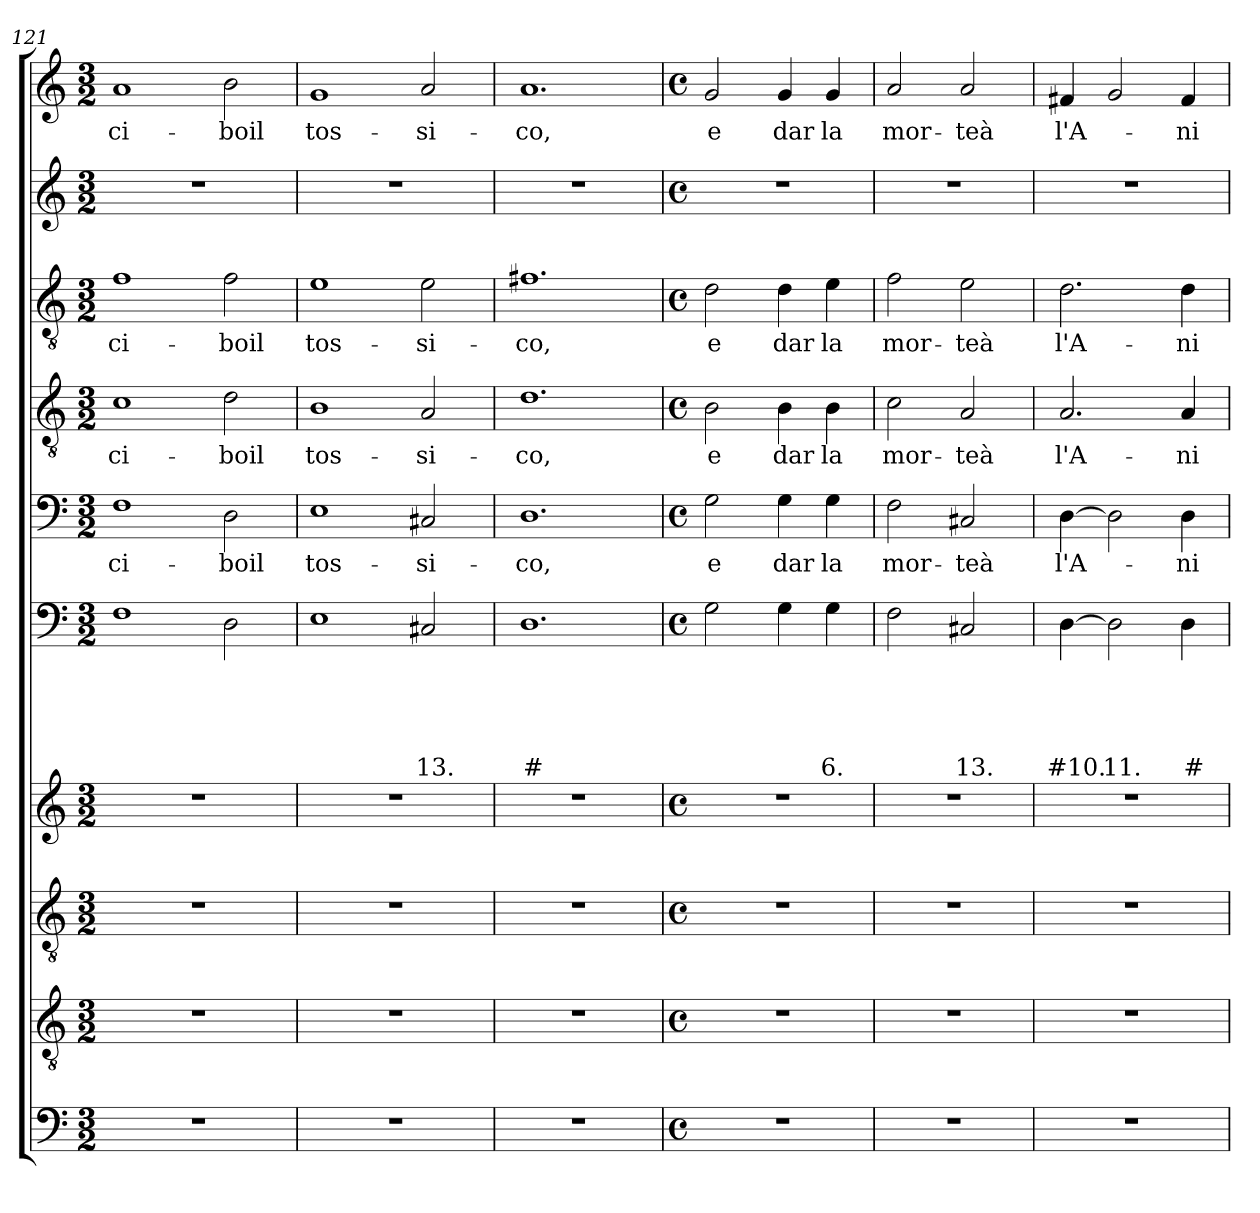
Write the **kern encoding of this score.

**kern	**kern	**kern	**kern	**kern	**text	**text	**text	**text	**text	**kern	**text	**kern	**text	**kern	**text	**kern	**kern	**text
*part10	*part9	*part8	*part7	*part6	*part6	*part6	*part6	*part6	*part6	*part5	*part5	*part4	*part4	*part3	*part3	*part2	*part1	*part1
*staff10	*staff9	*staff8	*staff7	*staff6	*staff6	*staff6	*staff6	*staff6	*staff6	*staff5	*staff5	*staff4	*staff4	*staff3	*staff3	*staff2	*staff1	*staff1
!!LO:PB:g=z
*clefF4	*clefGv2	*clefGv2	*clefG2	*clefF4	*	*	*	*	*	*clefF4	*	*clefGv2	*	*clefGv2	*	*clefG2	*clefG2	*
*k[]	*k[]	*k[]	*k[]	*k[]	*	*	*	*	*	*k[]	*	*k[]	*	*k[]	*	*k[]	*k[]	*
*C:	*C:	*C:	*C:	*C:	*	*	*	*	*	*C:	*	*C:	*	*C:	*	*C:	*C:	*
*M3/2	*M3/2	*M3/2	*M3/2	*M3/2	*	*	*	*	*	*M3/2	*	*M3/2	*	*M3/2	*	*M3/2	*M3/2	*
=121	=121	=121	=121	=121	=121	=121	=121	=121	=121	=121	=121	=121	=121	=121	=121	=121	=121	=121
1.r	1.r	1.r	1.r	1F	.	.	.	.	.	1F	ci-	1c	ci-	1f	ci-	1.r	1a	ci-
.	.	.	.	2D\	.	.	.	.	.	2D\	-boil	2d\	-boil	2f\	-boil	.	2b\	-boil
=122	=122	=122	=122	=122	=122	=122	=122	=122	=122	=122	=122	=122	=122	=122	=122	=122	=122	=122
1.r	1.r	1.r	1.r	1E	.	.	.	.	.	1E	tos-	1B	tos-	1e	tos-	1.r	1g	tos-
.	.	.	.	2C#X/	.	.	.	.	13.	2C#X/	-si-	2A/	-si-	2e\	-si-	.	2a/	-si-
=123	=123	=123	=123	=123	=123	=123	=123	=123	=123	=123	=123	=123	=123	=123	=123	=123	=123	=123
1.r	1.r	1.r	1.r	1.D	.	.	.	.	#	1.D	-co,	1.d	-co,	1.f#X	-co,	1.r	1.a	-co,
=124	=124	=124	=124	=124	=124	=124	=124	=124	=124	=124	=124	=124	=124	=124	=124	=124	=124	=124
*M4/4	*M4/4	*M4/4	*M4/4	*M4/4	*	*	*	*	*	*M4/4	*	*M4/4	*	*M4/4	*	*M4/4	*M4/4	*
*met(c)	*met(c)	*met(c)	*met(c)	*met(c)	*	*	*	*	*	*met(c)	*	*met(c)	*	*met(c)	*	*met(c)	*met(c)	*
1r	1r	1r	1r	2G\	.	.	.	.	.	2G\	e	2B\	e	2d\	e	1r	2g/	e
.	.	.	.	4G\	.	.	.	.	.	4G\	dar	4B\	dar	4d\	dar	.	4g/	dar
.	.	.	.	4G\	.	.	.	.	6.	4G\	la	4B\	la	4e\	la	.	4g/	la
=125	=125	=125	=125	=125	=125	=125	=125	=125	=125	=125	=125	=125	=125	=125	=125	=125	=125	=125
1r	1r	1r	1r	2F\	.	.	.	.	.	2F\	mor-	2c\	mor-	2f\	mor-	1r	2a/	mor-
.	.	.	.	2C#X/	.	.	.	.	13.	2C#X/	-teà	2A/	-teà	2e\	-teà	.	2a/	-teà
=126	=126	=126	=126	=126	=126	=126	=126	=126	=126	=126	=126	=126	=126	=126	=126	=126	=126	=126
1r	1r	1r	1r	[4D\	.	.	.	.	#10.	[4D\	l'A-	2.A/	l'A-	2.d\	l'A-	1r	4f#X/	l'A-
.	.	.	.	2D\]	.	.	.	.	11.	2D\]	.	.	.	.	.	.	2g/	.
.	.	.	.	4D\	.	.	.	.	#	4D\	-ni-	4A/	-ni-	4d\	-ni-	.	4f#/	-ni-
=	=	=	=	=	=	=	=	=	=	=	=	=	=	=	=	=	=	=
*-	*-	*-	*-	*-	*-	*-	*-	*-	*-	*-	*-	*-	*-	*-	*-	*-	*-	*-
